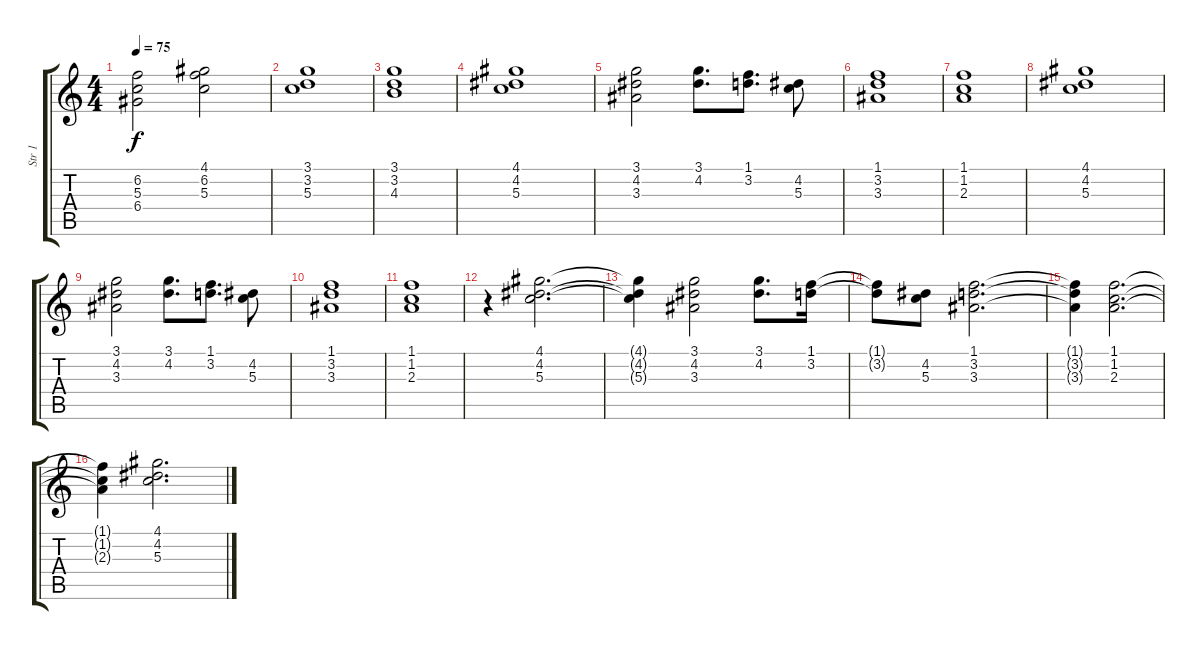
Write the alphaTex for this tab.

\track ("Str 1" "Str 1") {instrument distortionguitar}
\staff {score tabs}
\tuning (E4 B3 G3 D3 A2 E2) {hide}
\ts (4 4)
\tempo 75
\clef g2
\ks c
(6.2 5.3 6.4).2{dy f} (4.1 6.2 5.3).2 |
(3.1 3.2 5.3).1 |
(3.1 3.2 4.3).1 |
(4.1 4.2 5.3).1 |
(3.1 4.2 3.3).2 (3.1 4.2).8{d} (1.1 3.2).8{d} (4.2 5.3).8 |
(1.1 3.2 3.3).1 |
(1.1 1.2 2.3).1 |
(4.1 4.2 5.3).1 |
(3.1 4.2 3.3).2 (3.1 4.2).8{d} (1.1 3.2).8{d} (4.2 5.3).8 |
(1.1 3.2 3.3).1 |
(1.1 1.2 2.3).1 |
r.4 (4.1 4.2 5.3).2{d} |
(4.1{t} 4.2{t} 5.3{t}).4 (3.1 4.2 3.3).2 (3.1 4.2).8{d} (1.1 3.2).16 |
(1.1{t} 3.2{t}).8 (4.2 5.3).8 (1.1 3.2 3.3).2{d} |
(1.1{t} 3.2{t} 3.3{t}).4 (1.1 1.2 2.3).2{d} |
(1.1{t} 1.2{t} 2.3{t}).4 (4.1 4.2 5.3).2{d}
